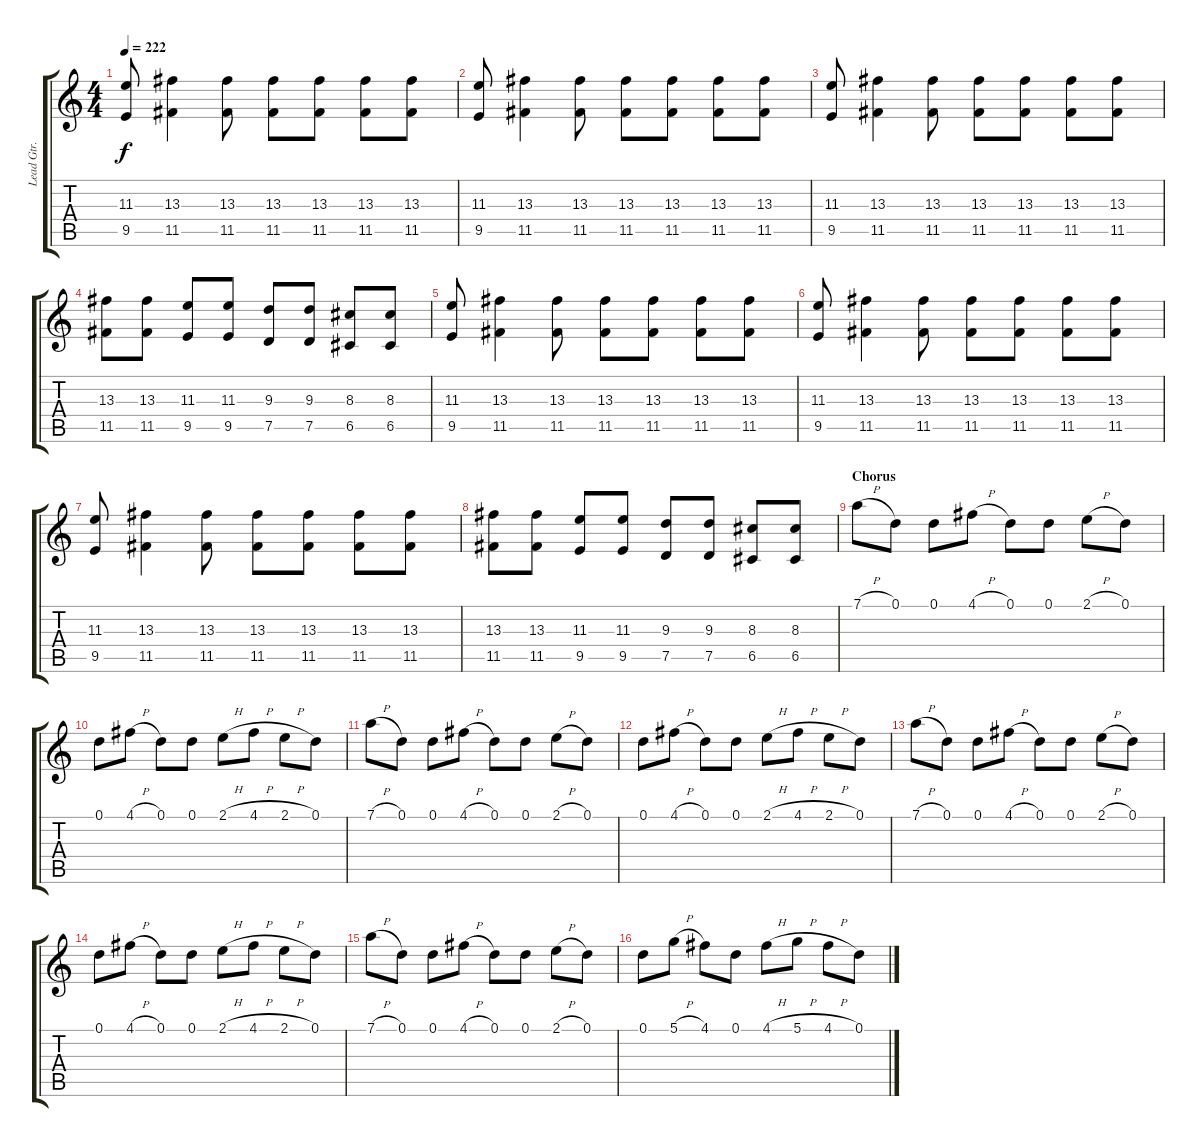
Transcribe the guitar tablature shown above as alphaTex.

\track ("Lead Gtr. Drop C" "Lead Gtr. ") {instrument distortionguitar}
\staff {score tabs}
\tuning (D4 A3 F3 C3 G2 C2) {hide}
\ts (4 4)
\tempo 222
\clef g2
\ks c
(11.3 9.5).8{dy f} (13.3 11.5).4 (13.3 11.5).8 (13.3 11.5).8 (13.3 11.5).8 (13.3 11.5).8 (13.3 11.5).8 |
(11.3 9.5).8 (13.3 11.5).4 (13.3 11.5).8 (13.3 11.5).8 (13.3 11.5).8 (13.3 11.5).8 (13.3 11.5).8 |
(11.3 9.5).8 (13.3 11.5).4 (13.3 11.5).8 (13.3 11.5).8 (13.3 11.5).8 (13.3 11.5).8 (13.3 11.5).8 |
(13.3 11.5).8 (13.3 11.5).8 (11.3 9.5).8 (11.3 9.5).8 (9.3 7.5).8 (9.3 7.5).8 (8.3 6.5).8 (8.3 6.5).8 |
(11.3 9.5).8 (13.3 11.5).4 (13.3 11.5).8 (13.3 11.5).8 (13.3 11.5).8 (13.3 11.5).8 (13.3 11.5).8 |
(11.3 9.5).8 (13.3 11.5).4 (13.3 11.5).8 (13.3 11.5).8 (13.3 11.5).8 (13.3 11.5).8 (13.3 11.5).8 |
(11.3 9.5).8 (13.3 11.5).4 (13.3 11.5).8 (13.3 11.5).8 (13.3 11.5).8 (13.3 11.5).8 (13.3 11.5).8 |
(13.3 11.5).8 (13.3 11.5).8 (11.3 9.5).8 (11.3 9.5).8 (9.3 7.5).8 (9.3 7.5).8 (8.3 6.5).8 (8.3 6.5).8 |
\section ("" "Chorus")
7.1{h}.8 0.1.8 0.1.8 4.1{h}.8 0.1.8 0.1.8 2.1{h}.8 0.1.8 |
0.1.8 4.1{h}.8 0.1.8 0.1.8 2.1{h}.8 4.1{h}.8 2.1{h}.8 0.1.8 |
7.1{h}.8 0.1.8 0.1.8 4.1{h}.8 0.1.8 0.1.8 2.1{h}.8 0.1.8 |
0.1.8 4.1{h}.8 0.1.8 0.1.8 2.1{h}.8 4.1{h}.8 2.1{h}.8 0.1.8 |
7.1{h}.8 0.1.8 0.1.8 4.1{h}.8 0.1.8 0.1.8 2.1{h}.8 0.1.8 |
0.1.8 4.1{h}.8 0.1.8 0.1.8 2.1{h}.8 4.1{h}.8 2.1{h}.8 0.1.8 |
7.1{h}.8 0.1.8 0.1.8 4.1{h}.8 0.1.8 0.1.8 2.1{h}.8 0.1.8 |
0.1.8 5.1{h}.8 4.1.8 0.1.8 4.1{h}.8 5.1{h}.8 4.1{h}.8 0.1.8
